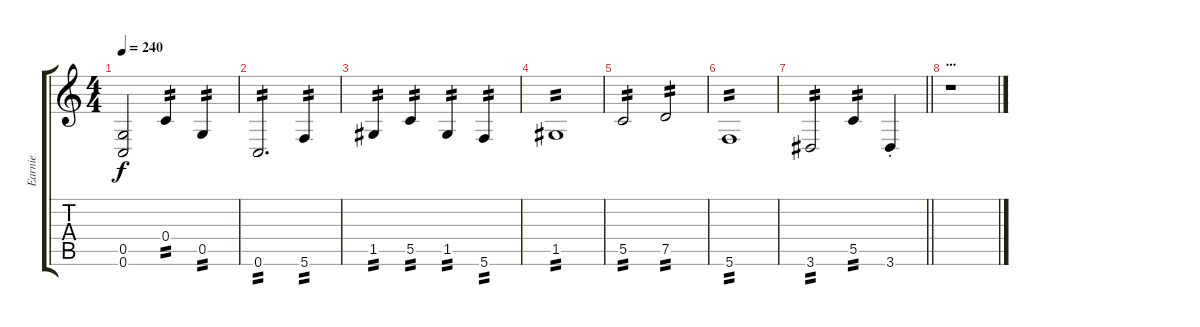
\track ("Earnie" "Earnie") {instrument overdrivenguitar}
\staff {score tabs}
\tuning (D4 A3 F3 C3 G2 C2) {hide}
\ts (4 4)
\tempo 240
\clef g2
\ks c
(0.5{t} 0.6{t}).2{dy f} 0.4.4{tp 2} 0.5.4{tp 2} |
0.6.2{d tp 2} 5.6.4{tp 2} |
1.5.4{tp 2} 5.5.4{tp 2} 1.5.4{tp 2} 5.6.4{tp 2} |
1.5.1{tp 2} |
5.5.2{tp 2} 7.5.2{tp 2} |
5.6.1{tp 2} |
\barLineRight lightlight
3.6.2{tp 2} 5.5.4{tp 2} 3.6{st}.4 |
\section ("" "...")
r.1
